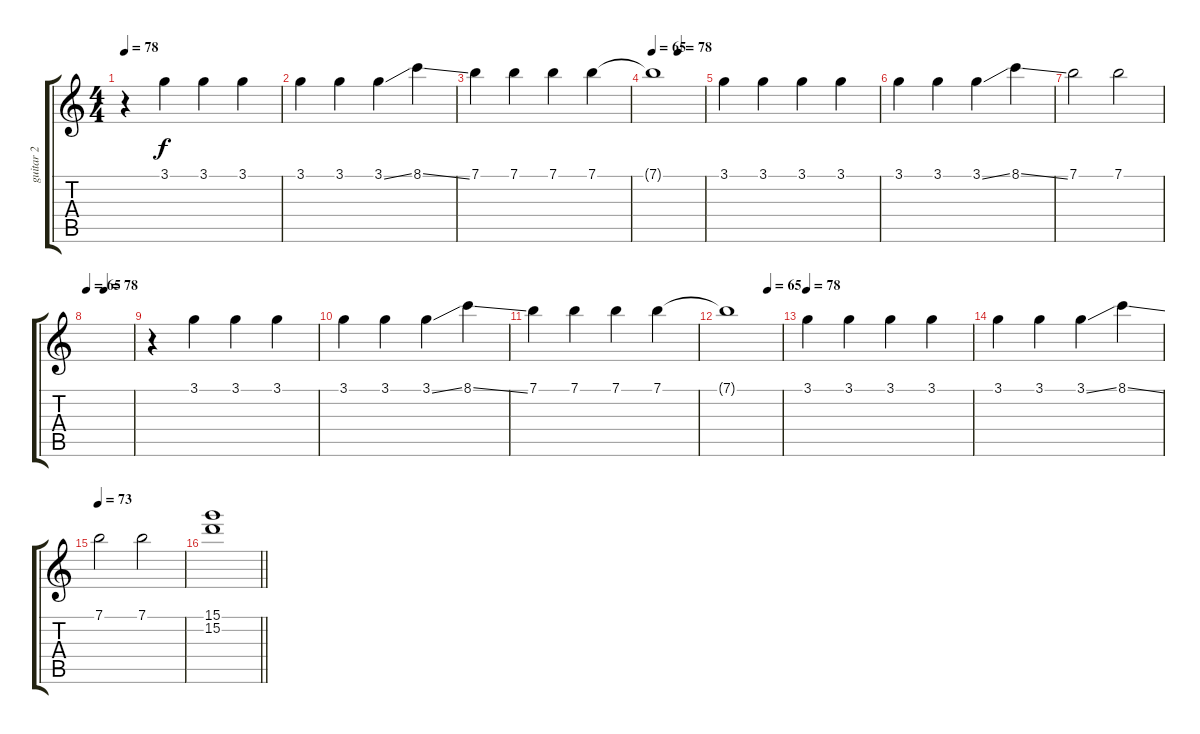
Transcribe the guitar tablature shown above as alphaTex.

\track ("guitar 2" "guitar 2") {instrument acousticguitarsteel}
\staff {score tabs}
\tuning (E4 B3 G3 D3 A2 E2) {hide}
\ts (4 4)
\tempo 78
\clef g2
\ks c
r.4{dy f} 3.1.4 3.1.4 3.1.4 |
3.1.4 3.1.4 3.1{ss}.4 8.1{ss}.4 |
7.1.4 7.1.4 7.1.4 7.1.4 |
\tempo 65
\tempo (78 0.5)
7.1{t}.1 |
3.1.4 3.1.4 3.1.4 3.1.4 |
3.1.4 3.1.4 3.1{ss}.4 8.1{ss}.4 |
7.1.2 7.1.2 |
\tempo 65
\tempo (78 0.375)
|
r.4 3.1.4 3.1.4 3.1.4 |
3.1.4 3.1.4 3.1{ss}.4 8.1{ss}.4 |
7.1.4 7.1.4 7.1.4 7.1.4 |
\tempo (65 0.75)
7.1{t}.1 |
\tempo 78
3.1.4 3.1.4 3.1.4 3.1.4 |
3.1.4 3.1.4 3.1{ss}.4 8.1{ss}.4 |
\tempo 73
7.1.2 7.1.2 |
\barLineRight lightlight
(15.1 15.2).1
